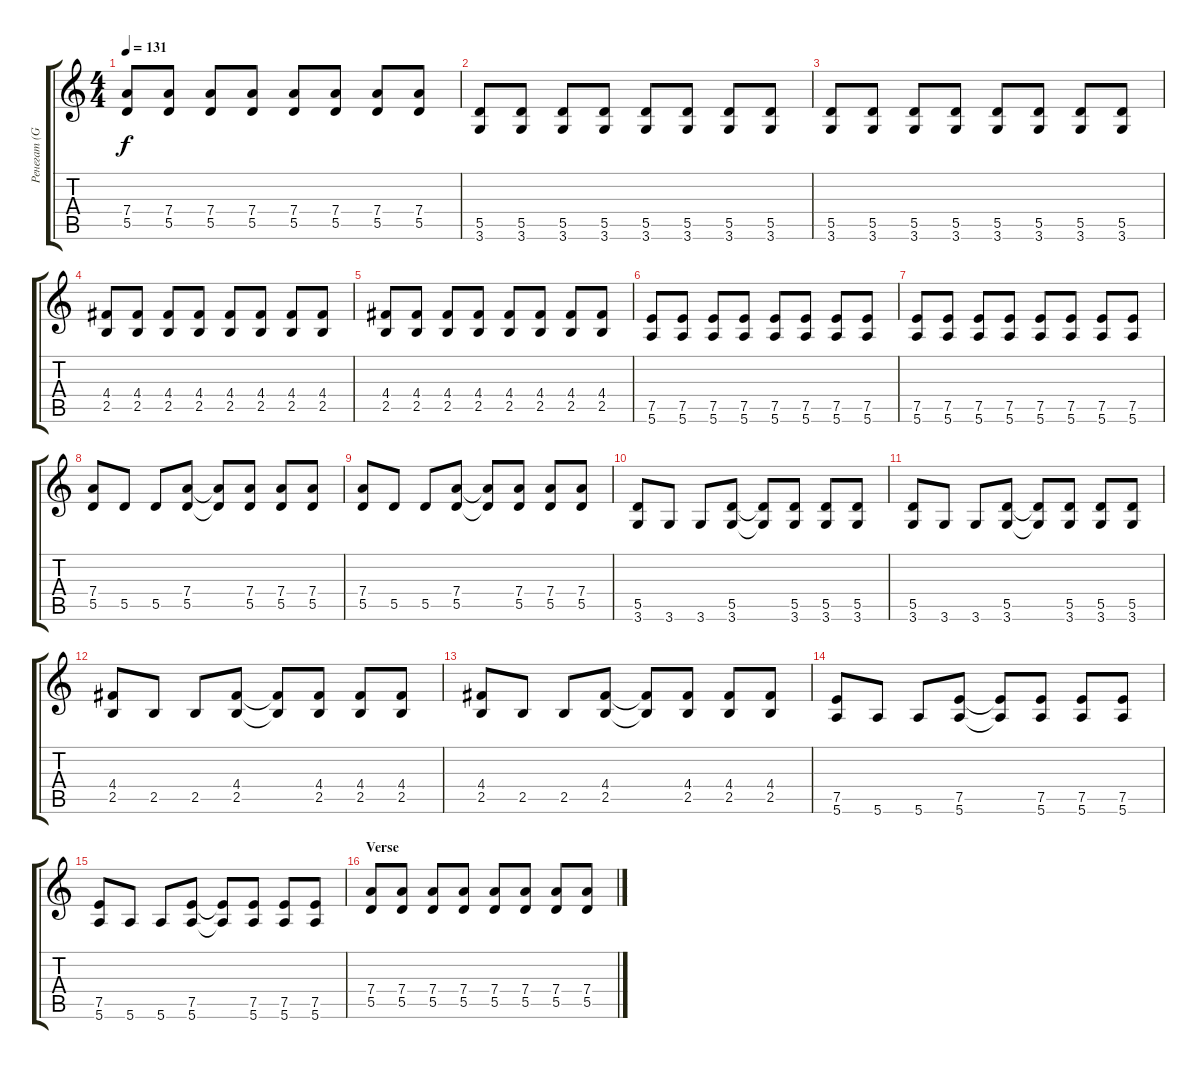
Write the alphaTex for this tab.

\track ("Ренегат (Guitar 2)" "Ренегат (G") {instrument distortionguitar}
\staff {score tabs}
\tuning (E4 B3 G3 D3 A2 E2) {hide}
\ts (4 4)
\tempo 131
\clef g2
\ks c
(7.4 5.5).8{dy f} (7.4 5.5).8 (7.4 5.5).8 (7.4 5.5).8 (7.4 5.5).8 (7.4 5.5).8 (7.4 5.5).8 (7.4 5.5).8 |
(5.5 3.6).8 (5.5 3.6).8 (5.5 3.6).8 (5.5 3.6).8 (5.5 3.6).8 (5.5 3.6).8 (5.5 3.6).8 (5.5 3.6).8 |
(5.5 3.6).8 (5.5 3.6).8 (5.5 3.6).8 (5.5 3.6).8 (5.5 3.6).8 (5.5 3.6).8 (5.5 3.6).8 (5.5 3.6).8 |
(4.4 2.5).8 (4.4 2.5).8 (4.4 2.5).8 (4.4 2.5).8 (4.4 2.5).8 (4.4 2.5).8 (4.4 2.5).8 (4.4 2.5).8 |
(4.4 2.5).8 (4.4 2.5).8 (4.4 2.5).8 (4.4 2.5).8 (4.4 2.5).8 (4.4 2.5).8 (4.4 2.5).8 (4.4 2.5).8 |
(7.5 5.6).8 (7.5 5.6).8 (7.5 5.6).8 (7.5 5.6).8 (7.5 5.6).8 (7.5 5.6).8 (7.5 5.6).8 (7.5 5.6).8 |
(7.5 5.6).8 (7.5 5.6).8 (7.5 5.6).8 (7.5 5.6).8 (7.5 5.6).8 (7.5 5.6).8 (7.5 5.6).8 (7.5 5.6).8 |
(7.4 5.5).8 5.5.8 5.5.8 (7.4 5.5).8 (7.4{t} 5.5{t}).8 (7.4 5.5).8 (7.4 5.5).8 (7.4 5.5).8 |
(7.4 5.5).8 5.5.8 5.5.8 (7.4 5.5).8 (7.4{t} 5.5{t}).8 (7.4 5.5).8 (7.4 5.5).8 (7.4 5.5).8 |
(5.5 3.6).8 3.6.8 3.6.8 (5.5 3.6).8 (5.5{t} 3.6{t}).8 (5.5 3.6).8 (5.5 3.6).8 (5.5 3.6).8 |
(5.5 3.6).8 3.6.8 3.6.8 (5.5 3.6).8 (5.5{t} 3.6{t}).8 (5.5 3.6).8 (5.5 3.6).8 (5.5 3.6).8 |
(4.4 2.5).8 2.5.8 2.5.8 (4.4 2.5).8 (4.4{t} 2.5{t}).8 (4.4 2.5).8 (4.4 2.5).8 (4.4 2.5).8 |
(4.4 2.5).8 2.5.8 2.5.8 (4.4 2.5).8 (4.4{t} 2.5{t}).8 (4.4 2.5).8 (4.4 2.5).8 (4.4 2.5).8 |
(7.5 5.6).8 5.6.8 5.6.8 (7.5 5.6).8 (7.5{t} 5.6{t}).8 (7.5 5.6).8 (7.5 5.6).8 (7.5 5.6).8 |
(7.5 5.6).8 5.6.8 5.6.8 (7.5 5.6).8 (7.5{t} 5.6{t}).8 (7.5 5.6).8 (7.5 5.6).8 (7.5 5.6).8 |
\section ("" "Verse")
(7.4 5.5).8 (7.4 5.5).8 (7.4 5.5).8 (7.4 5.5).8 (7.4 5.5).8 (7.4 5.5).8 (7.4 5.5).8 (7.4 5.5).8
